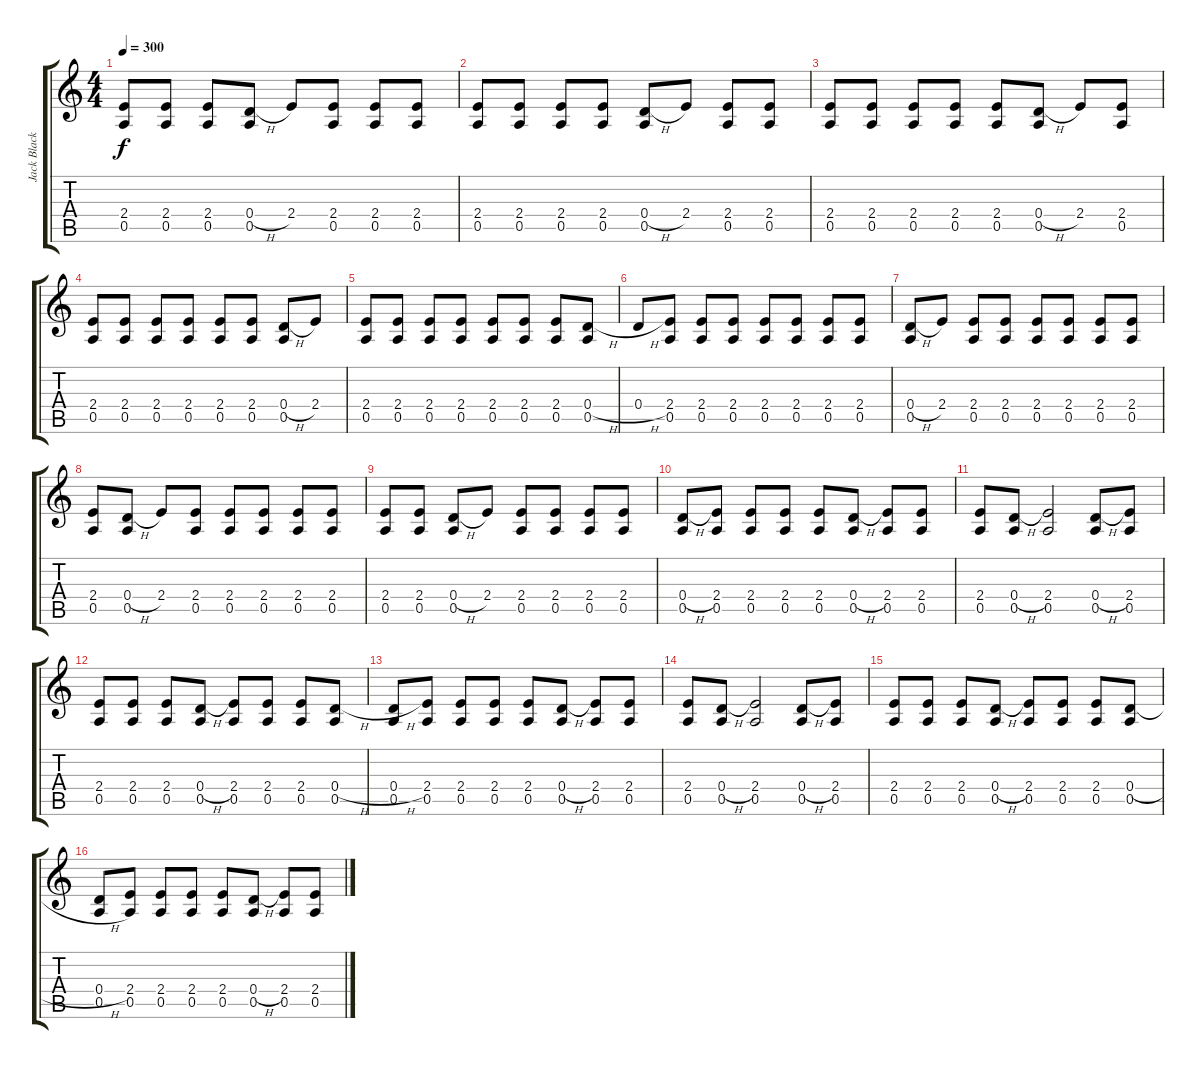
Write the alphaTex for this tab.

\track ("Jack Black (Lead Vocals)" "Jack Black") {instrument acousticguitarsteel}
\staff {score tabs}
\tuning (E4 B3 G3 D3 A2 E2) {hide}
\ts (4 4)
\tempo 300
\clef g2
\ks c
(2.4 0.5).8{dy f instrument acousticguitarsteel} (2.4 0.5).8 (2.4 0.5).8 (0.4{h} 0.5).8 2.4.8 (2.4 0.5).8 (2.4 0.5).8 (2.4 0.5).8 |
(2.4 0.5).8 (2.4 0.5).8 (2.4 0.5).8 (2.4 0.5).8 (0.4{h} 0.5).8 2.4.8 (2.4 0.5).8 (2.4 0.5).8 |
(2.4 0.5).8 (2.4 0.5).8 (2.4 0.5).8 (2.4 0.5).8 (2.4 0.5).8 (0.4{h} 0.5).8 2.4.8 (2.4 0.5).8 |
(2.4 0.5).8 (2.4 0.5).8 (2.4 0.5).8 (2.4 0.5).8 (2.4 0.5).8 (2.4 0.5).8 (0.4{h} 0.5).8 2.4.8 |
(2.4 0.5).8 (2.4 0.5).8 (2.4 0.5).8 (2.4 0.5).8 (2.4 0.5).8 (2.4 0.5).8 (2.4 0.5).8 (0.4{h} 0.5).8 |
0.4{h}.8 (2.4 0.5).8 (2.4 0.5).8 (2.4 0.5).8 (2.4 0.5).8 (2.4 0.5).8 (2.4 0.5).8 (2.4 0.5).8 |
(0.4{h} 0.5).8 2.4.8 (2.4 0.5).8 (2.4 0.5).8 (2.4 0.5).8 (2.4 0.5).8 (2.4 0.5).8 (2.4 0.5).8 |
(2.4 0.5).8 (0.4{h} 0.5).8 2.4.8 (2.4 0.5).8 (2.4 0.5).8 (2.4 0.5).8 (2.4 0.5).8 (2.4 0.5).8 |
(2.4 0.5).8 (2.4 0.5).8 (0.4{h} 0.5).8 2.4.8 (2.4 0.5).8 (2.4 0.5).8 (2.4 0.5).8 (2.4 0.5).8 |
(0.4{h} 0.5).8 (2.4 0.5).8 (2.4 0.5).8 (2.4 0.5).8 (2.4 0.5).8 (0.4{h} 0.5).8 (2.4 0.5).8 (2.4 0.5).8 |
(2.4 0.5).8 (0.4{h} 0.5).8 (2.4 0.5).2 (0.4{h} 0.5).8 (2.4 0.5).8 |
(2.4 0.5).8 (2.4 0.5).8 (2.4 0.5).8 (0.4{h} 0.5).8 (2.4 0.5).8 (2.4 0.5).8 (2.4 0.5).8 (0.4{h} 0.5).8 |
(0.4{h} 0.5).8 (2.4 0.5).8 (2.4 0.5).8 (2.4 0.5).8 (2.4 0.5).8 (0.4{h} 0.5).8 (2.4 0.5).8 (2.4 0.5).8 |
(2.4 0.5).8 (0.4{h} 0.5).8 (2.4 0.5).2 (0.4{h} 0.5).8 (2.4 0.5).8 |
(2.4 0.5).8 (2.4 0.5).8 (2.4 0.5).8 (0.4{h} 0.5).8 (2.4 0.5).8 (2.4 0.5).8 (2.4 0.5).8 (0.4{h} 0.5).8 |
(0.4{h} 0.5).8 (2.4 0.5).8 (2.4 0.5).8 (2.4 0.5).8 (2.4 0.5).8 (0.4{h} 0.5).8 (2.4 0.5).8 (2.4 0.5).8
